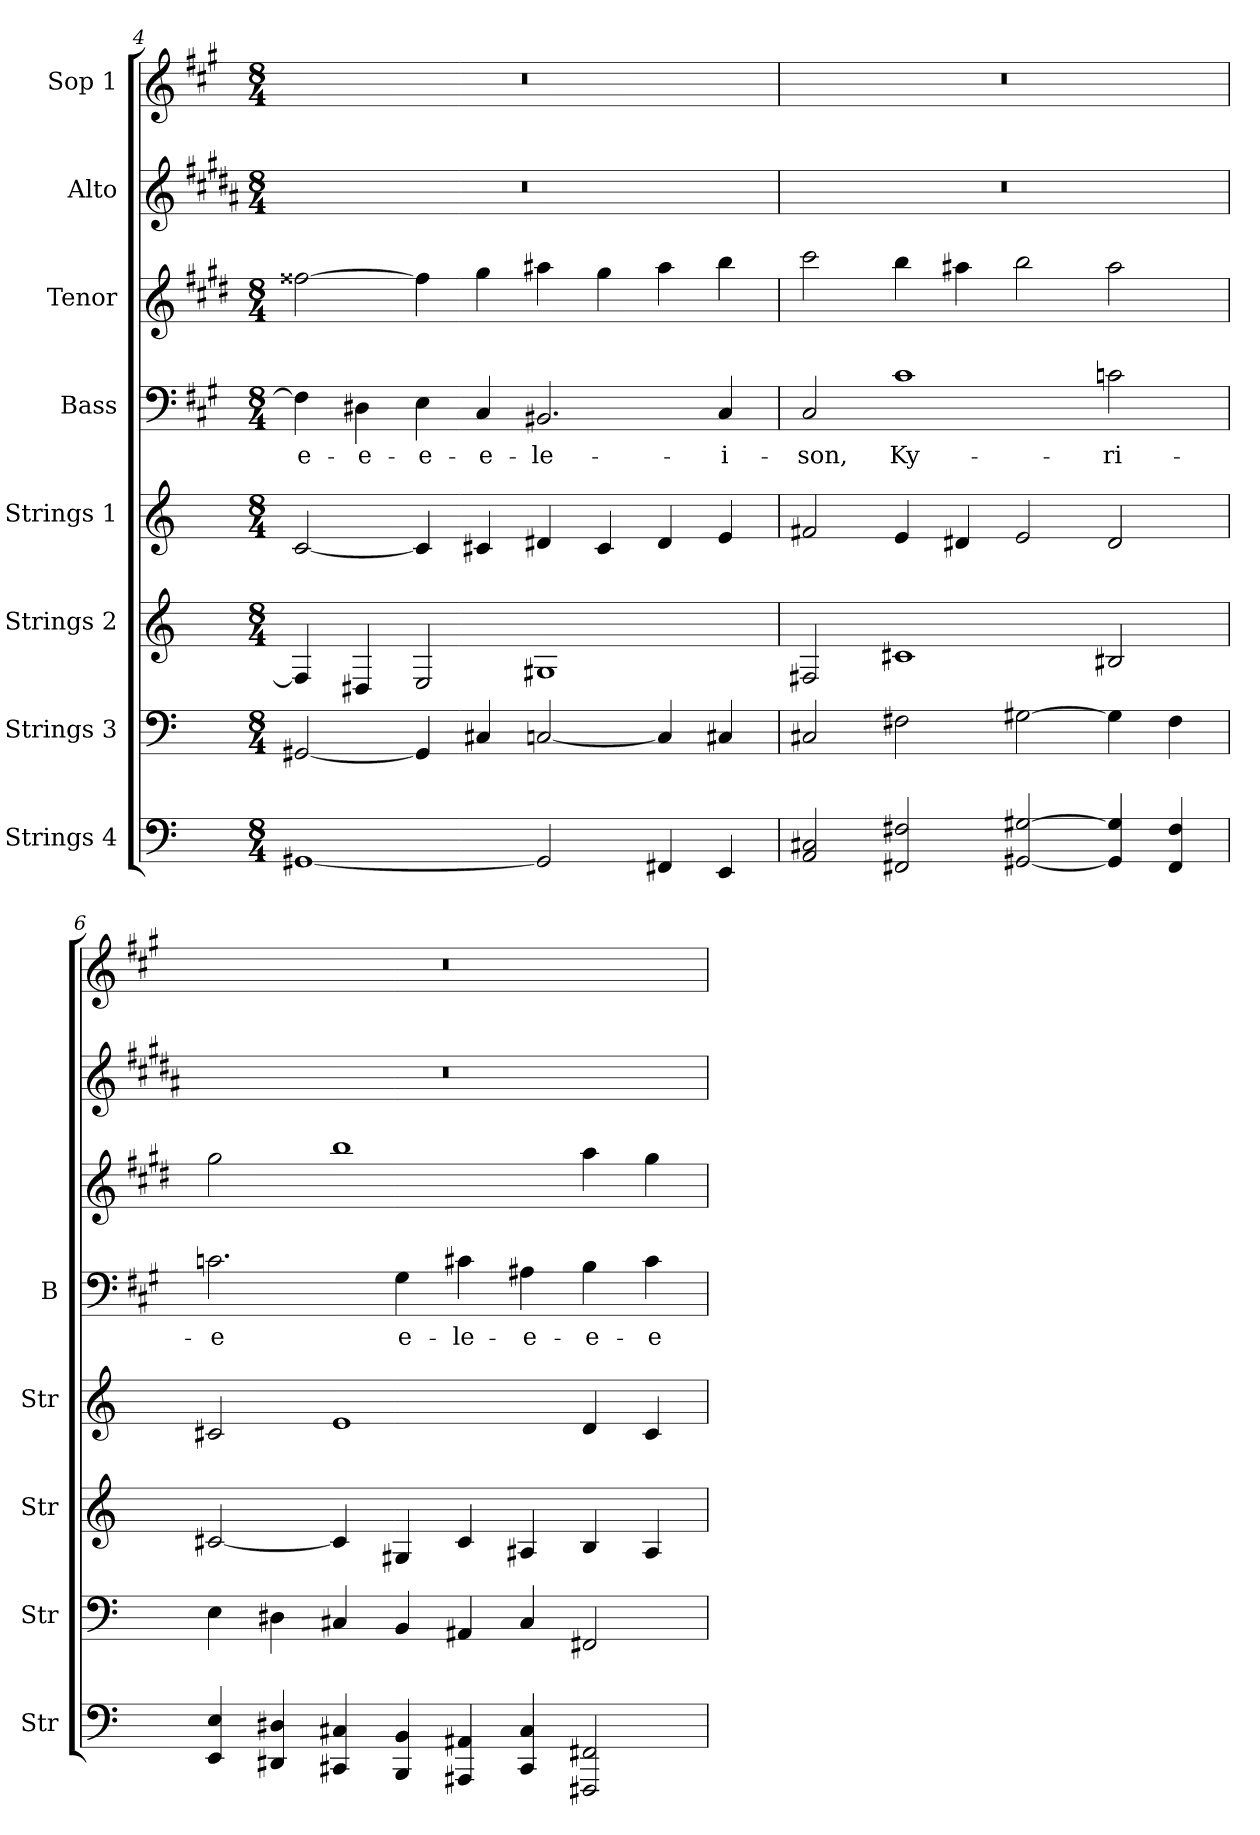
**kern	**kern	**kern	**kern	**kern	**text	**kern	**kern	**kern
*part8	*part7	*part6	*part5	*part4	*part4	*part3	*part2	*part1
*staff8	*staff7	*staff6	*staff5	*staff4	*staff4	*staff3	*staff2	*staff1
*I"Strings 4	*I"Strings 3	*I"Strings 2	*I"Strings 1	*I"Bass	*	*I"Tenor	*I"Alto	*I"Sop 1
*I'Str	*I'Str	*I'Str	*I'Str	*I'B	*	*	*	*
!!LO:PB:g=z
*clefF4	*clefF4	*clefG2	*clefG2	*clefF4	*	*clefG2	*clefG2	*clefG2
*	*	*	*	*	*	*ITrd4c7	*ITrd1c2	*ITrd-7c-12
*k[]	*k[]	*k[]	*k[]	*k[f#c#g#]	*	*k[f#c#g#]	*k[f#c#g#]	*k[f#c#g#]
*C:	*C:	*C:	*C:	*A:	*	*A:	*A:	*A:
*M8/4	*M8/4	*M8/4	*M8/4	*M8/4	*	*M8/4	*M8/4	*M8/4
=4	=4	=4	=4	=4	=4	=4	=4	=4
[1GG#X	[2GG#X/	4F#/]	[2c/	4F#\]	-e-	[2b#X\	0r	0r
.	.	4D#X/	.	4D#X\	-e-	.	.	.
.	4GG#/]	2E/	4c/]	4E\	-e-	4b#\]	.	.
.	4C#X/	.	4c#X/	4C#/	-e-	4cc#\	.	.
2GG#/]	[2Cn/	1G#X	4d#X/	2.BB#X/	-le-	4dd#X\	.	.
.	.	.	4c#/	.	.	4cc#\	.	.
4FF#X/	4C/]	.	4d#/	.	.	4dd#\	.	.
4EE/	4C#X/	.	4e/	4C#/	-i-	4ee\	.	.
=5	=5	=5	=5	=5	=5	=5	=5	=5
2AA/ 2C#X/	2C#X/	2F#X/	2f#X/	2C#/	-son,	2ff#\	0r	0r
2FF#X/ 2F#X/	2F#X\	1c#X	4e/	1c#	Ky-	4ee\	.	.
.	.	.	4d#X/	.	.	4dd#X\	.	.
[2GG#X/ [2G#X/	[2G#X\	.	2e/	.	.	2ee\	.	.
4GG#/] 4G#/]	4G#\]	2B#X/	2d#/	2cn\	-ri-	2dd#\	.	.
4FF#/ 4F#/	4F#\	.	.	.	.	.	.	.
=6	=6	=6	=6	=6	=6	=6	=6	=6
4EE/ 4E/	4E\	[2c#X/	2c#X/	2.cn\	-e	2cc#\	0r	0r
4DD#X/ 4D#X/	4D#X\	.	.	.	.	.	.	.
4CC#X/ 4C#X/	4C#X/	4c#/]	1e	.	.	1ee	.	.
4BBB/ 4BB/	4BB/	4G#X/	.	4G#\	e-	.	.	.
4AAA#X/ 4AA#X/	4AA#X/	4c#/	.	4c#X\	-le-	.	.	.
4CC#/ 4C#/	4C#/	4A#X/	.	4A#X\	-e-	.	.	.
2FFF#X/ 2FF#X/	2FF#X/	4B/	4d/	4B\	-e-	4dd\	.	.
.	.	4A#/	4c#/	4c#\	-e-	4cc#\	.	.
=	=	=	=	=	=	=	=	=
*-	*-	*-	*-	*-	*-	*-	*-	*-
